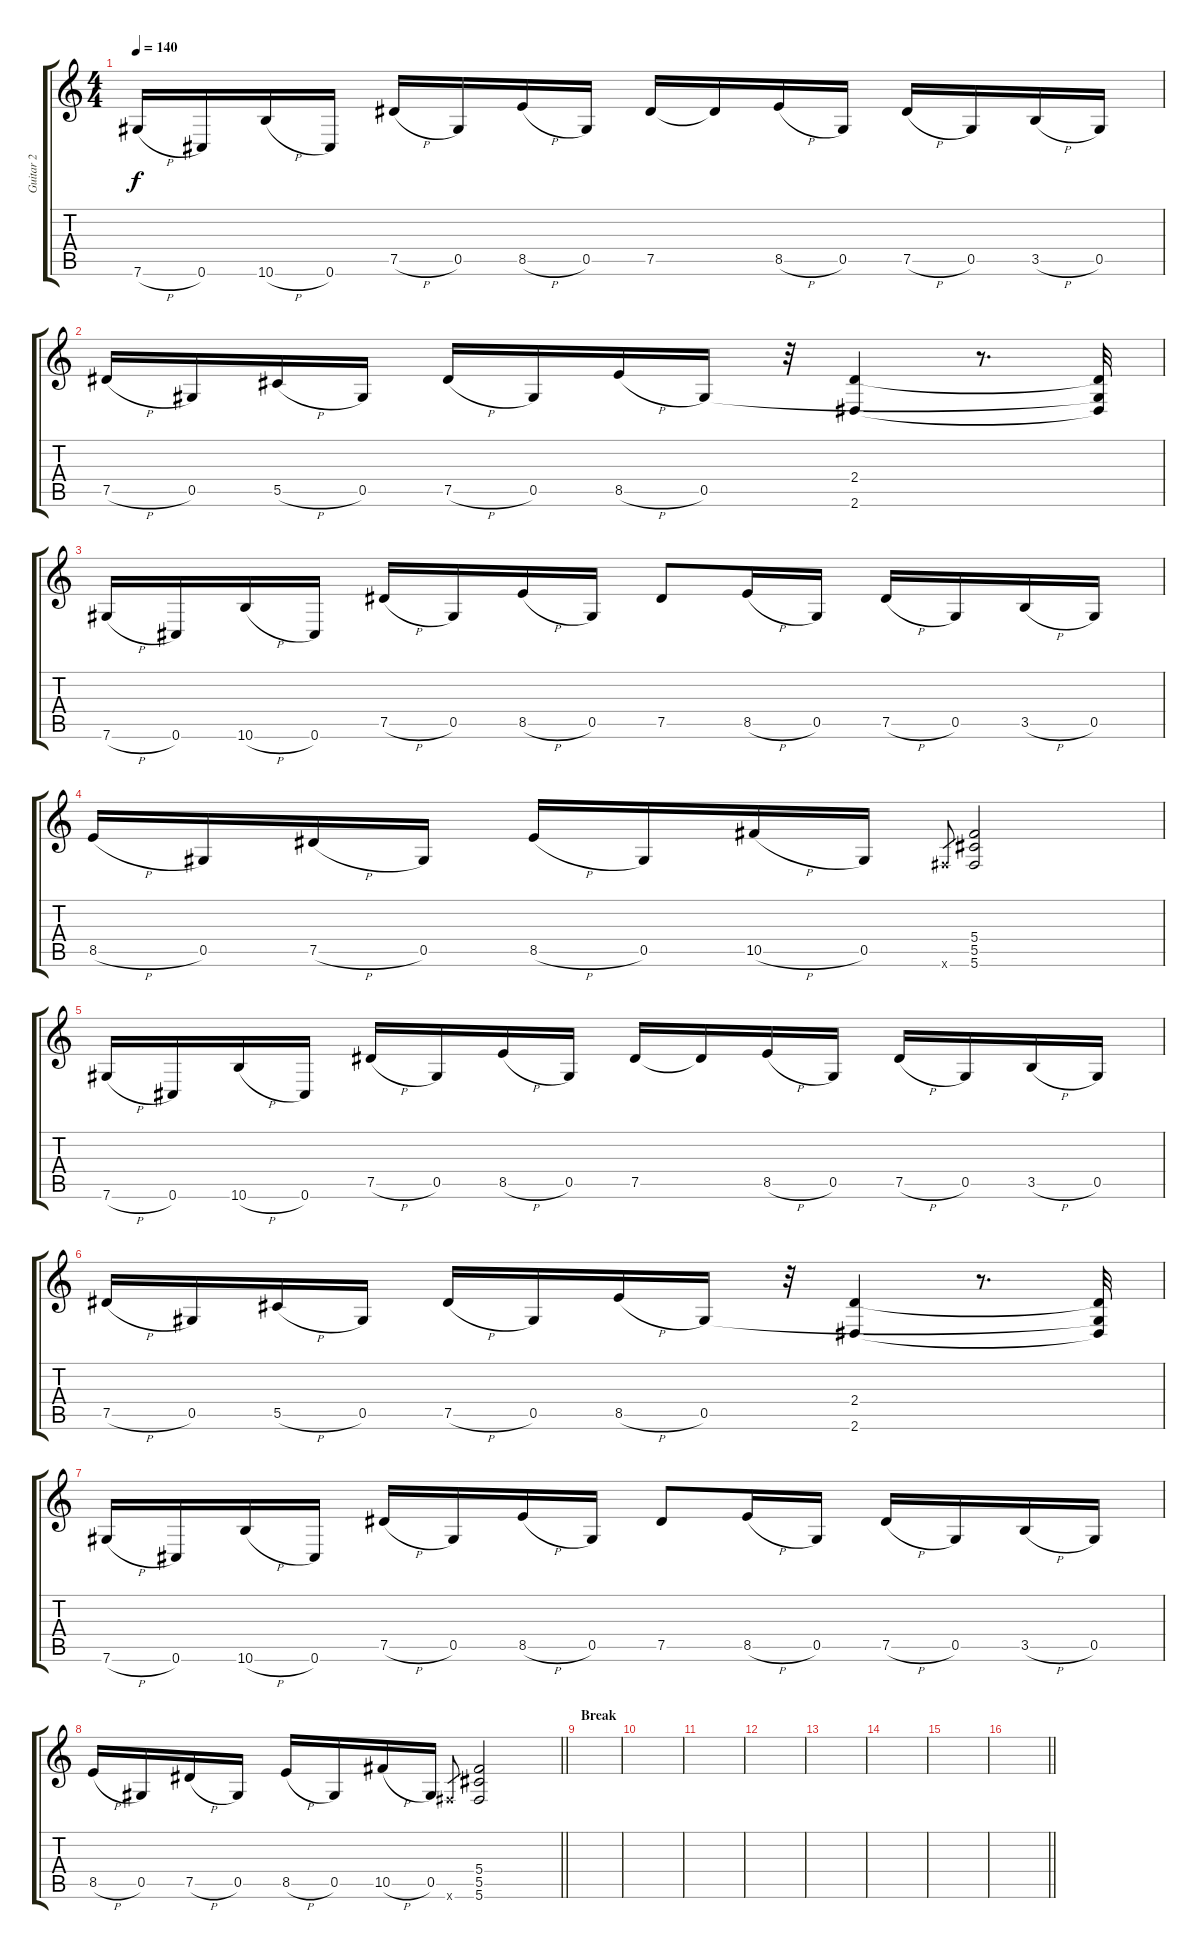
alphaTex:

\track ("Guitar 2" "Guitar 2") {instrument distortionguitar}
\staff {score tabs}
\tuning (Eb4 Bb3 Gb3 Db3 Ab2 Db2) {hide}
\ts (4 4)
\tempo 140
\clef g2
\ks c
7.6{h}.16{dy f} 0.6.16 10.6{h}.16 0.6.16 7.5{h}.16 0.5.16 8.5{h}.16 0.5.16 7.5.16 7.5{t}.16 8.5{h}.16 0.5.16 7.5{h}.16 0.5.16 3.5{h}.16 0.5.16 |
7.5{h}.16 0.5.16 5.5{h}.16 0.5.16 7.5{h}.16 0.5.16 8.5{h}.16 0.5.16 r.32 (2.4 2.6).4 r.8{d} (2.4{t} 0.5{t} 2.6{t}).32 |
7.6{h}.16 0.6.16 10.6{h}.16 0.6.16 7.5{h}.16 0.5.16 8.5{h}.16 0.5.16 7.5.8 8.5{h}.16 0.5.16 7.5{h}.16 0.5.16 3.5{h}.16 0.5.16 |
8.5{h}.16 0.5.16 7.5{h}.16 0.5.16 8.5{h}.16 0.5.16 10.5{h}.16 0.5.16 5.6{x}.8{gr} (5.4 5.5 5.6).2 |
7.6{h}.16 0.6.16 10.6{h}.16 0.6.16 7.5{h}.16 0.5.16 8.5{h}.16 0.5.16 7.5.16 7.5{t}.16 8.5{h}.16 0.5.16 7.5{h}.16 0.5.16 3.5{h}.16 0.5.16 |
7.5{h}.16 0.5.16 5.5{h}.16 0.5.16 7.5{h}.16 0.5.16 8.5{h}.16 0.5.16 r.32 (2.4 2.6).4 r.8{d} (2.4{t} 0.5{t} 2.6{t}).32 |
7.6{h}.16 0.6.16 10.6{h}.16 0.6.16 7.5{h}.16 0.5.16 8.5{h}.16 0.5.16 7.5.8 8.5{h}.16 0.5.16 7.5{h}.16 0.5.16 3.5{h}.16 0.5.16 |
\barLineRight lightlight
8.5{h}.16 0.5.16 7.5{h}.16 0.5.16 8.5{h}.16 0.5.16 10.5{h}.16 0.5.16 5.6{x}.8{gr} (5.4 5.5 5.6).2 |
\section ("" "Break")
|
|
|
|
|
|
|
\barLineRight lightlight
